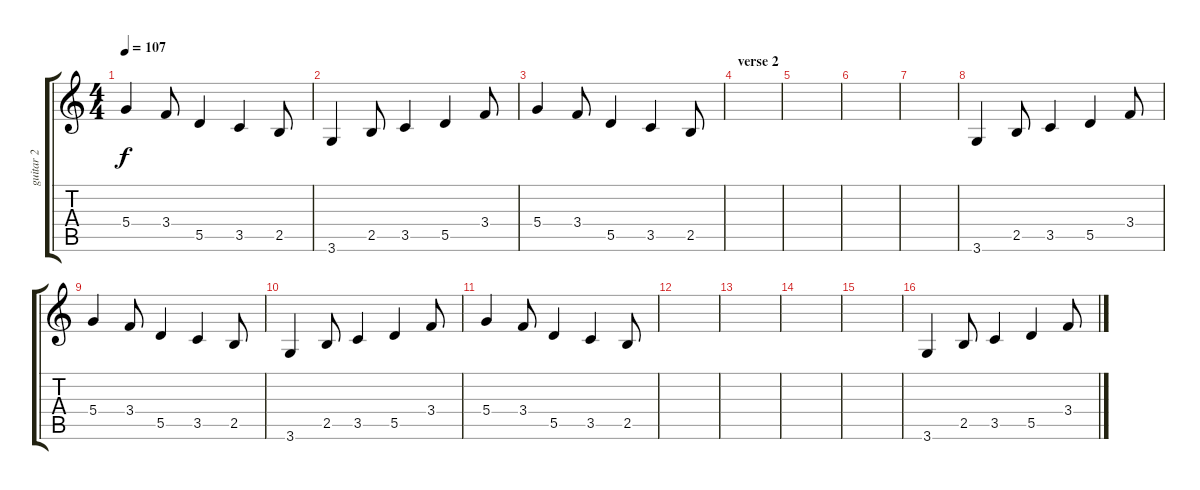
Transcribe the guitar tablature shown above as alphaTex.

\track ("guitar 2" "guitar 2") {instrument distortionguitar}
\staff {score tabs}
\tuning (E4 B3 G3 D3 A2 E2) {hide}
\ts (4 4)
\tempo 107
\clef g2
\ks c
5.4.4{dy f} 3.4.8 5.5.4 3.5.4 2.5.8 |
3.6.4 2.5.8 3.5.4 5.5.4 3.4.8 |
5.4.4 3.4.8 5.5.4 3.5.4 2.5.8 |
\section ("" "verse 2")
|
|
|
|
3.6.4 2.5.8 3.5.4 5.5.4 3.4.8 |
5.4.4 3.4.8 5.5.4 3.5.4 2.5.8 |
3.6.4 2.5.8 3.5.4 5.5.4 3.4.8 |
5.4.4 3.4.8 5.5.4 3.5.4 2.5.8 |
|
|
|
|
3.6.4 2.5.8 3.5.4 5.5.4 3.4.8
